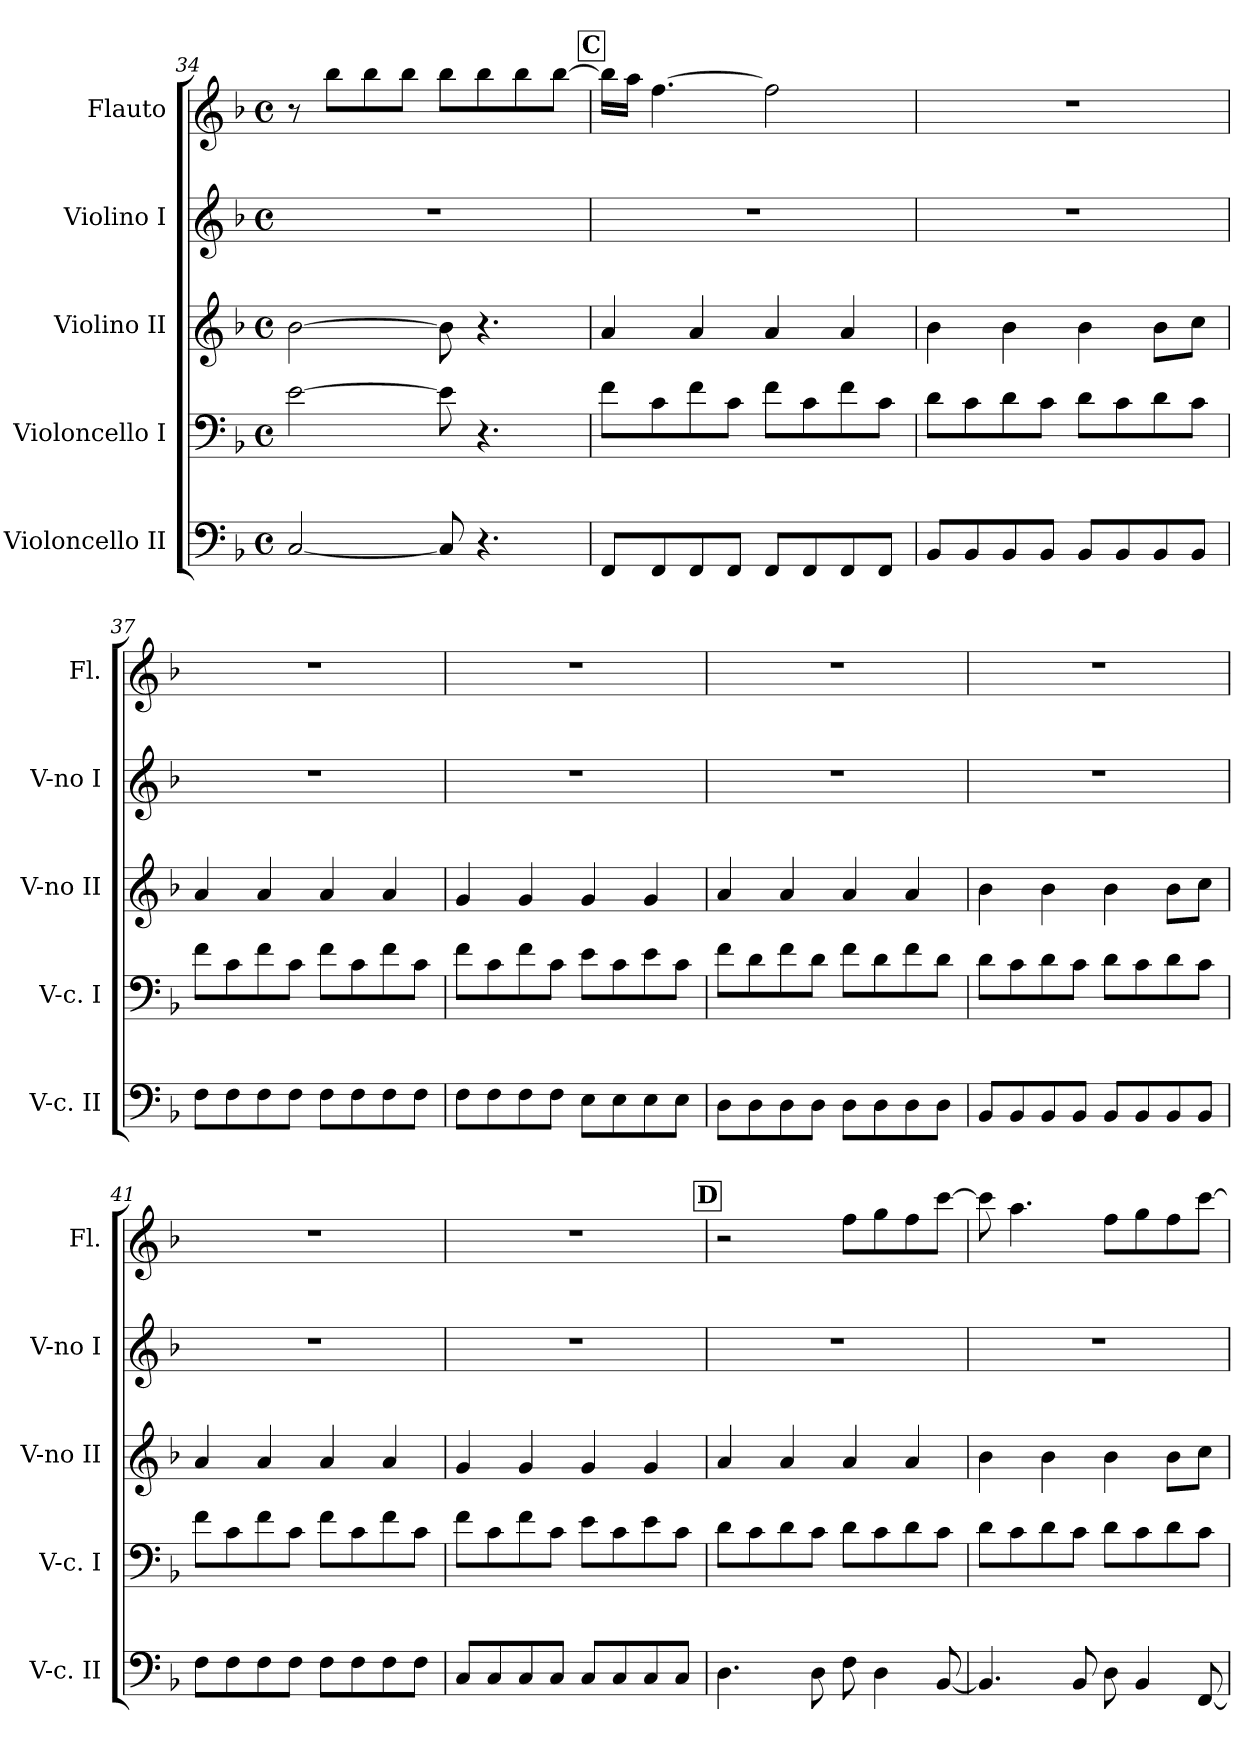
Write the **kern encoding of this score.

**kern	**kern	**kern	**kern	**kern
*part5	*part4	*part3	*part2	*part1
*staff5	*staff4	*staff3	*staff2	*staff1
*I"Violoncello II	*I"Violoncello I	*I"Violino II	*I"Violino I	*I"Flauto
*I'V-c. II	*I'V-c. I	*I'V-no II	*I'V-no I	*I'Fl.
!!LO:LB:g=z
*clefF4	*clefF4	*clefG2	*clefG2	*clefG2
*k[b-]	*k[b-]	*k[b-]	*k[b-]	*k[b-]
*M4/4	*M4/4	*M4/4	*M4/4	*M4/4
*met(c)	*met(c)	*met(c)	*met(c)	*met(c)
=34	=34	=34	=34	=34
[2C/	[2e\	[2b-\	1r	8r
.	.	.	.	8bb-\L
.	.	.	.	8bb-\
.	.	.	.	8bb-\J
8C/]	8e\]	8b-\]	.	8bb-\L
4.r	4.r	4.r	.	8bb-\
.	.	.	.	8bb-\
.	.	.	.	[8bb-\J
!!LO:REH:place=s1:a:B:fs=14:t=C
=35	=35	=35	=35	=35
8FF/L	8f\L	4a/	1r	16bb-\LL]
.	.	.	.	16aa\JJ
8FF/	8c\	.	.	[4.ff\
8FF/	8f\	4a/	.	.
8FF/J	8c\J	.	.	.
8FF/L	8f\L	4a/	.	2ff\]
8FF/	8c\	.	.	.
8FF/	8f\	4a/	.	.
8FF/J	8c\J	.	.	.
=36	=36	=36	=36	=36
8BB-/L	8d\L	4b-\	1r	1r
8BB-/	8c\	.	.	.
8BB-/	8d\	4b-\	.	.
8BB-/J	8c\J	.	.	.
8BB-/L	8d\L	4b-\	.	.
8BB-/	8c\	.	.	.
8BB-/	8d\	8b-\L	.	.
8BB-/J	8c\J	8cc\J	.	.
!!LO:PB:g=z
=37	=37	=37	=37	=37
8F\L	8f\L	4a/	1r	1r
8F\	8c\	.	.	.
8F\	8f\	4a/	.	.
8F\J	8c\J	.	.	.
8F\L	8f\L	4a/	.	.
8F\	8c\	.	.	.
8F\	8f\	4a/	.	.
8F\J	8c\J	.	.	.
=38	=38	=38	=38	=38
8F\L	8f\L	4g/	1r	1r
8F\	8c\	.	.	.
8F\	8f\	4g/	.	.
8F\J	8c\J	.	.	.
8E\L	8e\L	4g/	.	.
8E\	8c\	.	.	.
8E\	8e\	4g/	.	.
8E\J	8c\J	.	.	.
=39	=39	=39	=39	=39
8D\L	8f\L	4a/	1r	1r
8D\	8d\	.	.	.
8D\	8f\	4a/	.	.
8D\J	8d\J	.	.	.
8D\L	8f\L	4a/	.	.
8D\	8d\	.	.	.
8D\	8f\	4a/	.	.
8D\J	8d\J	.	.	.
!!LO:LB:g=z
=40	=40	=40	=40	=40
8BB-/L	8d\L	4b-\	1r	1r
8BB-/	8c\	.	.	.
8BB-/	8d\	4b-\	.	.
8BB-/J	8c\J	.	.	.
8BB-/L	8d\L	4b-\	.	.
8BB-/	8c\	.	.	.
8BB-/	8d\	8b-\L	.	.
8BB-/J	8c\J	8cc\J	.	.
=41	=41	=41	=41	=41
8F\L	8f\L	4a/	1r	1r
8F\	8c\	.	.	.
8F\	8f\	4a/	.	.
8F\J	8c\J	.	.	.
8F\L	8f\L	4a/	.	.
8F\	8c\	.	.	.
8F\	8f\	4a/	.	.
8F\J	8c\J	.	.	.
=42	=42	=42	=42	=42
8C/L	8f\L	4g/	1r	1r
8C/	8c\	.	.	.
8C/	8f\	4g/	.	.
8C/J	8c\J	.	.	.
8C/L	8e\L	4g/	.	.
8C/	8c\	.	.	.
8C/	8e\	4g/	.	.
8C/J	8c\J	.	.	.
!!LO:PB:g=z
!!LO:REH:place=s1:a:B:fs=14:t=D
=43	=43	=43	=43	=43
4.D\	8d\L	4a/	1r	2r
.	8c\	.	.	.
.	8d\	4a/	.	.
8D\	8c\J	.	.	.
8F\	8d\L	4a/	.	8ff\L
4D\	8c\	.	.	8gg\
.	8d\	4a/	.	8ff\
[8BB-/	8c\J	.	.	[8ccc\J
=44	=44	=44	=44	=44
4.BB-/]	8d\L	4b-\	1r	8ccc\]
.	8c\	.	.	4.aa\
.	8d\	4b-\	.	.
8BB-/	8c\J	.	.	.
8D\	8d\L	4b-\	.	8ff\L
4BB-/	8c\	.	.	8gg\
.	8d\	8b-\L	.	8ff\
[8FF/	8c\J	8cc\J	.	[8ccc\J
=	=	=	=	=
*-	*-	*-	*-	*-
